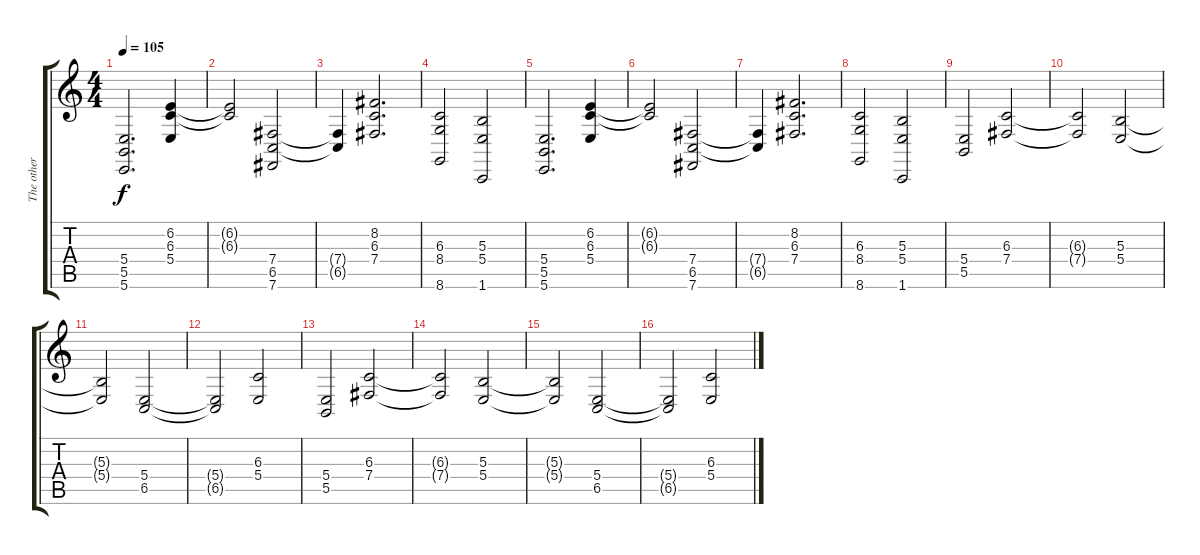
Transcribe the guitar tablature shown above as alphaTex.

\track ("The other rhythm guitar" "The other ") {instrument koto}
\staff {score tabs}
\tuning (Eb4 Bb3 Gb3 B2 Gb2 B1) {hide}
\ts (4 4)
\tempo 105
\clef g2
\ks c
(5.4 5.5 5.6).2{d dy f} (6.2 6.3 5.4).4 |
(6.2{t} 6.3{t}).2 (7.4 6.5 7.6).2 |
(7.4{t} 6.5{t}).4 (8.2 6.3 7.4).2{d} |
(6.3 8.4 8.6).2 (5.3 5.4 1.6).2 |
(5.4 5.5 5.6).2{d} (6.2 6.3 5.4).4 |
(6.2{t} 6.3{t}).2 (7.4 6.5 7.6).2 |
(7.4{t} 6.5{t}).4 (8.2 6.3 7.4).2{d} |
(6.3 8.4 8.6).2 (5.3 5.4 1.6).2 |
(5.4 5.5).2 (6.3 7.4).2 |
(6.3{t} 7.4{t}).2 (5.3 5.4).2 |
(5.3{t} 5.4{t}).2 (5.4 6.5).2 |
(5.4{t} 6.5{t}).2 (6.3 5.4).2 |
(5.4 5.5).2 (6.3 7.4).2 |
(6.3{t} 7.4{t}).2 (5.3 5.4).2 |
(5.3{t} 5.4{t}).2 (5.4 6.5).2 |
(5.4{t} 6.5{t}).2 (6.3 5.4).2
